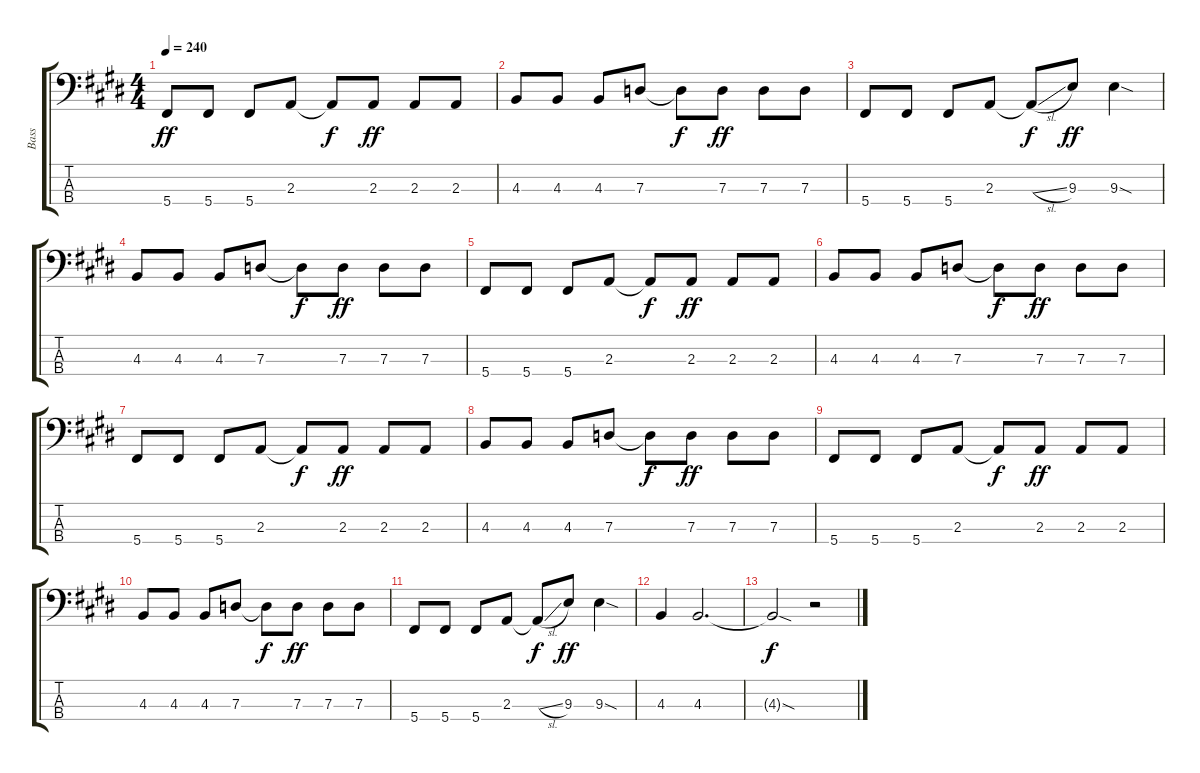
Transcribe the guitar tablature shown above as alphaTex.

\track ("Bass" "Bass") {instrument electricbasspick}
\staff {score tabs}
\tuning (F2 C2 G1 Db1) {hide}
\ts (4 4)
\tempo 240
\clef f4
\ks e
5.4.8{dy ff} 5.4.8 5.4.8 2.3.8 2.3{t}.8{dy f} 2.3.8{dy ff} 2.3.8 2.3.8 |
4.3.8 4.3.8 4.3.8 7.3.8 7.3{t}.8{dy f} 7.3.8{dy ff} 7.3.8 7.3.8 |
5.4.8 5.4.8 5.4.8 2.3.8 2.3{sl t}.8{dy f} 9.3.8{dy ff} 9.3{sod}.4 |
4.3.8 4.3.8 4.3.8 7.3.8 7.3{t}.8{dy f} 7.3.8{dy ff} 7.3.8 7.3.8 |
5.4.8 5.4.8 5.4.8 2.3.8 2.3{t}.8{dy f} 2.3.8{dy ff} 2.3.8 2.3.8 |
4.3.8 4.3.8 4.3.8 7.3.8 7.3{t}.8{dy f} 7.3.8{dy ff} 7.3.8 7.3.8 |
5.4.8 5.4.8 5.4.8 2.3.8 2.3{t}.8{dy f} 2.3.8{dy ff} 2.3.8 2.3.8 |
4.3.8 4.3.8 4.3.8 7.3.8 7.3{t}.8{dy f} 7.3.8{dy ff} 7.3.8 7.3.8 |
5.4.8 5.4.8 5.4.8 2.3.8 2.3{t}.8{dy f} 2.3.8{dy ff} 2.3.8 2.3.8 |
4.3.8 4.3.8 4.3.8 7.3.8 7.3{t}.8{dy f} 7.3.8{dy ff} 7.3.8 7.3.8 |
5.4.8 5.4.8 5.4.8 2.3.8 2.3{sl t}.8{dy f} 9.3.8{dy ff} 9.3{sod}.4 |
4.3.4 4.3.2{d} |
4.3{sod t}.2{dy f} r.2
